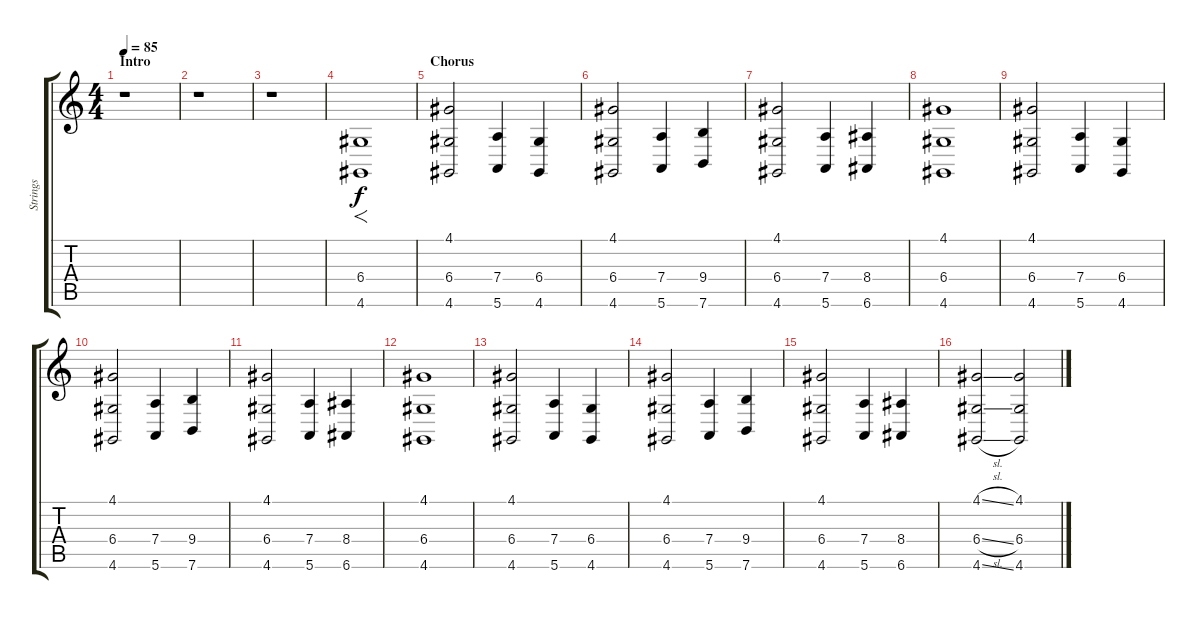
\track ("Strings" "Strings") {instrument stringensemble1}
\staff {score tabs}
\tuning (E4 B3 G3 D3 A2 E2) {hide}
\ts (4 4)
\section ("" "Intro")
\tempo 85
\clef g2
\ks c
r.1{dy f instrument stringensemble1} |
r.1 |
r.1 |
(6.4 4.6).1{f} |
\section ("" "Chorus")
(4.1 6.4 4.6).2 (7.4 5.6).4 (6.4 4.6).4 |
(4.1 6.4 4.6).2 (7.4 5.6).4 (9.4 7.6).4 |
(4.1 6.4 4.6).2 (7.4 5.6).4 (8.4 6.6).4 |
(4.1 6.4 4.6).1 |
(4.1 6.4 4.6).2 (7.4 5.6).4 (6.4 4.6).4 |
(4.1 6.4 4.6).2 (7.4 5.6).4 (9.4 7.6).4 |
(4.1 6.4 4.6).2 (7.4 5.6).4 (8.4 6.6).4 |
(4.1 6.4 4.6).1 |
(4.1 6.4 4.6).2 (7.4 5.6).4 (6.4 4.6).4 |
(4.1 6.4 4.6).2 (7.4 5.6).4 (9.4 7.6).4 |
(4.1 6.4 4.6).2 (7.4 5.6).4 (8.4 6.6).4 |
(4.1{sl} 6.4{sl} 4.6{sl}).2 (4.1 6.4 4.6).2
